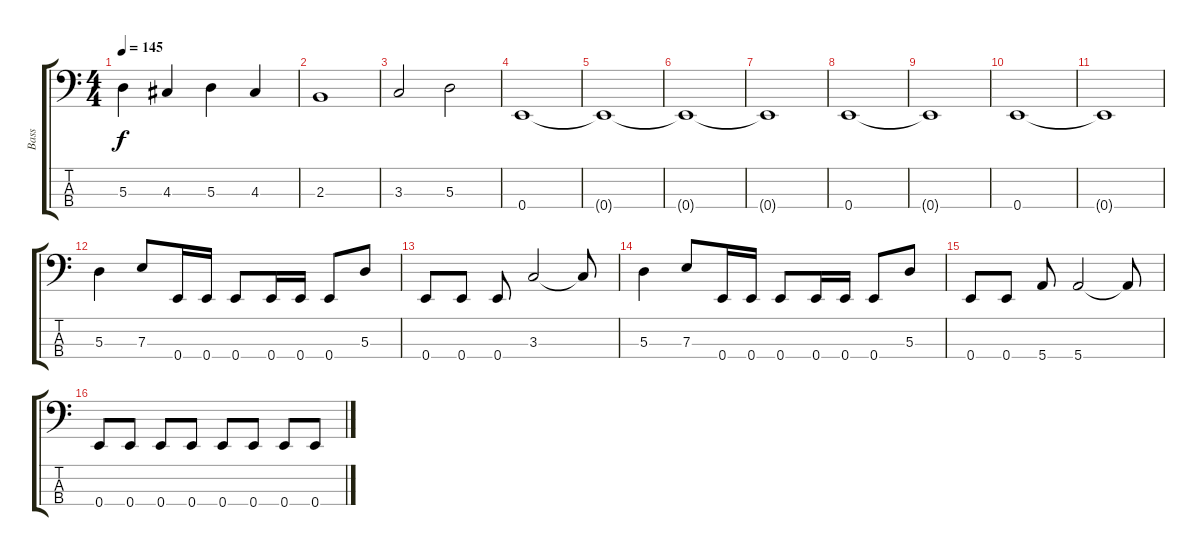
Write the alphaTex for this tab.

\track ("Bass" "Bass") {instrument electricbassfinger}
\staff {score tabs}
\tuning (G2 D2 A1 E1) {hide}
\ts (4 4)
\tempo 145
\clef f4
\ks c
5.3.4{dy f} 4.3.4 5.3.4 4.3.4 |
2.3.1 |
3.3.2 5.3.2 |
0.4.1 |
0.4{t}.1 |
0.4{t}.1 |
0.4{t}.1 |
0.4.1 |
0.4{t}.1 |
0.4.1 |
0.4{t}.1 |
5.3.4 7.3.8 0.4.16 0.4.16 0.4.8 0.4.16 0.4.16 0.4.8 5.3.8 |
0.4.8 0.4.8 0.4.8 3.3.2 3.3{t}.8 |
5.3.4 7.3.8 0.4.16 0.4.16 0.4.8 0.4.16 0.4.16 0.4.8 5.3.8 |
0.4.8 0.4.8 5.4.8 5.4.2 5.4{t}.8 |
0.4.8 0.4.8 0.4.8 0.4.8 0.4.8 0.4.8 0.4.8 0.4.8
